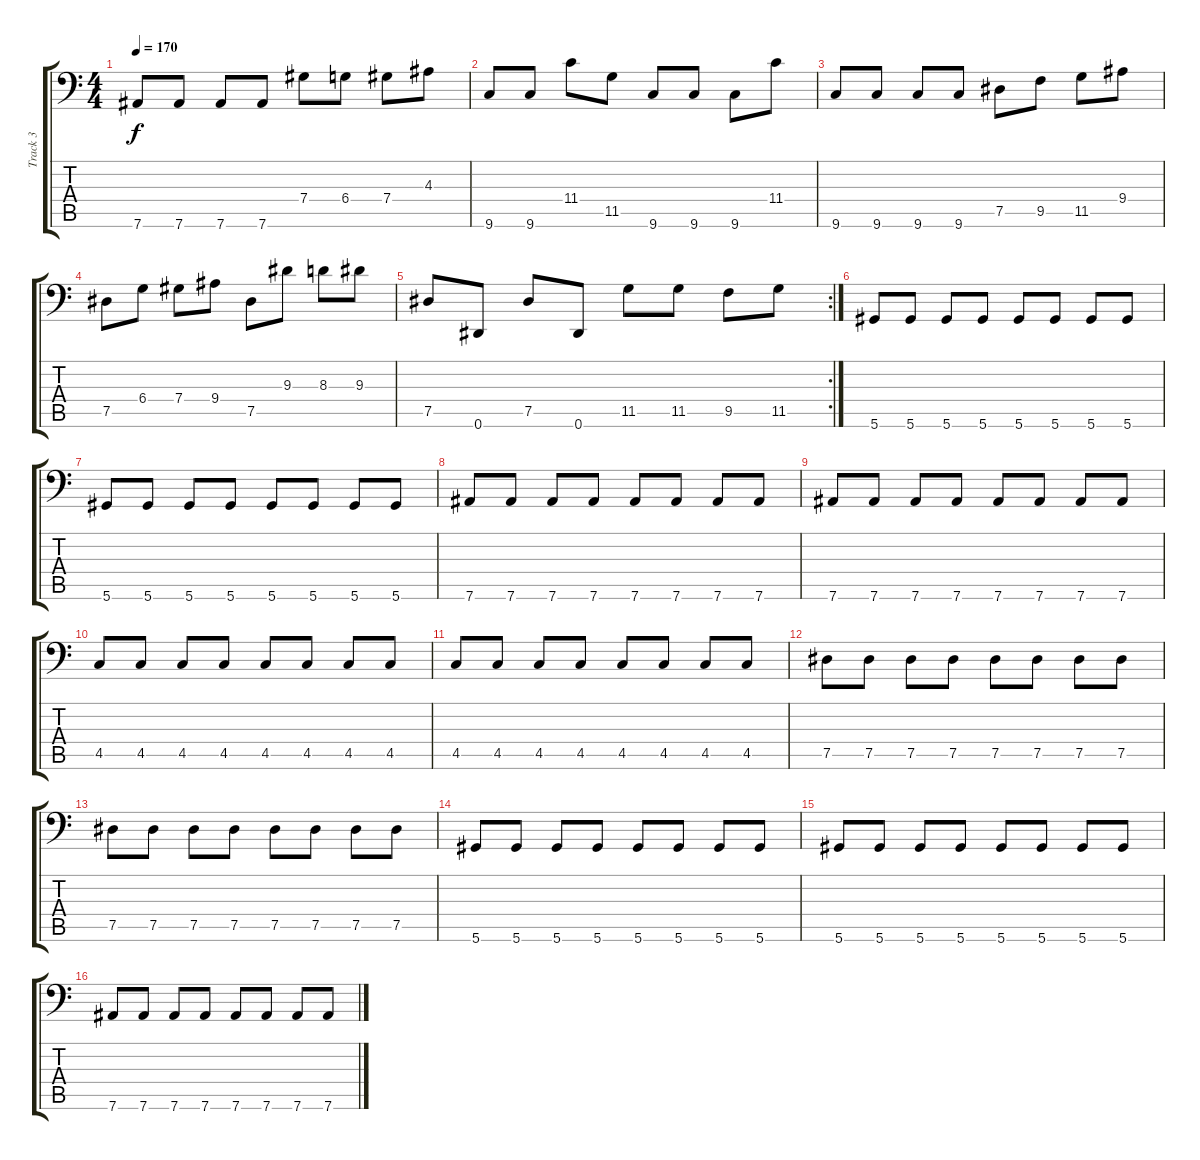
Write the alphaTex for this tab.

\track ("Track 3" "Track 3") {instrument electricbasspick}
\staff {score tabs}
\tuning (Eb3 Bb2 Gb2 Db2 Ab1 Eb1) {hide}
\ts (4 4)
\tempo 170
\clef f4
\ks c
7.6.8{dy f} 7.6.8 7.6.8 7.6.8 7.4.8 6.4.8 7.4.8 4.3.8 |
9.6.8 9.6.8 11.4.8 11.5.8 9.6.8 9.6.8 9.6.8 11.4.8 |
9.6.8 9.6.8 9.6.8 9.6.8 7.5.8 9.5.8 11.5.8 9.4.8 |
7.5.8 6.4.8 7.4.8 9.4.8 7.5.8 9.3.8 8.3.8 9.3.8 |
\rc 2
7.5.8 0.6.8 7.5.8 0.6.8 11.5.8 11.5.8 9.5.8 11.5.8 |
5.6.8 5.6.8 5.6.8 5.6.8 5.6.8 5.6.8 5.6.8 5.6.8 |
5.6.8 5.6.8 5.6.8 5.6.8 5.6.8 5.6.8 5.6.8 5.6.8 |
7.6.8 7.6.8 7.6.8 7.6.8 7.6.8 7.6.8 7.6.8 7.6.8 |
7.6.8 7.6.8 7.6.8 7.6.8 7.6.8 7.6.8 7.6.8 7.6.8 |
4.5.8 4.5.8 4.5.8 4.5.8 4.5.8 4.5.8 4.5.8 4.5.8 |
4.5.8 4.5.8 4.5.8 4.5.8 4.5.8 4.5.8 4.5.8 4.5.8 |
7.5.8 7.5.8 7.5.8 7.5.8 7.5.8 7.5.8 7.5.8 7.5.8 |
7.5.8 7.5.8 7.5.8 7.5.8 7.5.8 7.5.8 7.5.8 7.5.8 |
5.6.8 5.6.8 5.6.8 5.6.8 5.6.8 5.6.8 5.6.8 5.6.8 |
5.6.8 5.6.8 5.6.8 5.6.8 5.6.8 5.6.8 5.6.8 5.6.8 |
7.6.8 7.6.8 7.6.8 7.6.8 7.6.8 7.6.8 7.6.8 7.6.8
